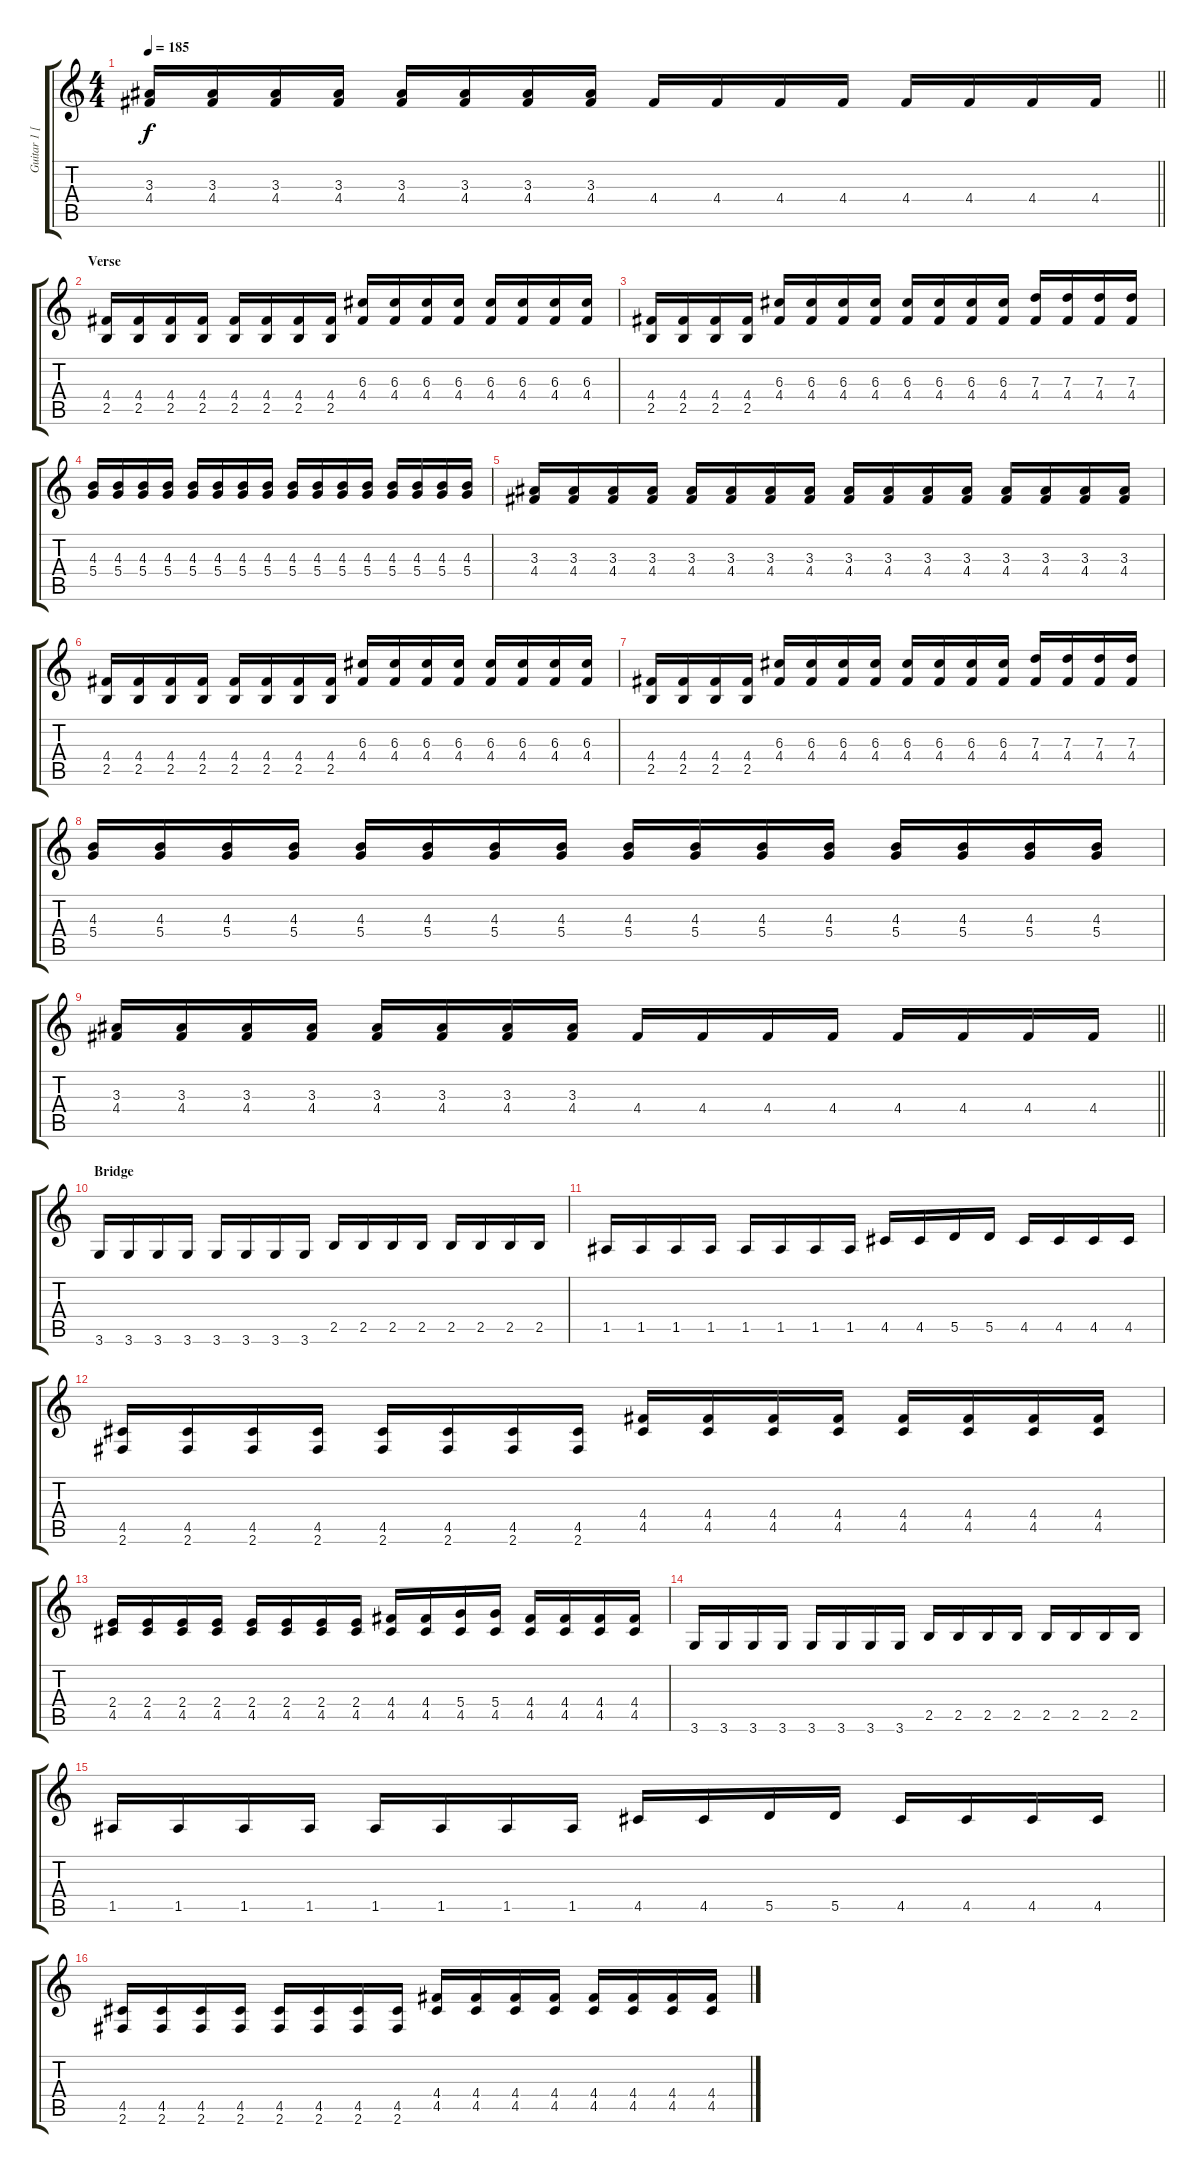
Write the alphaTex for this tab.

\track ("Guitar 1 [Left]" "Guitar 1 [") {instrument overdrivenguitar}
\staff {score tabs}
\tuning (E4 B3 G3 D3 A2 E2) {hide}
\ts (4 4)
\tempo 185
\clef g2
\barLineRight lightlight
\ks c
(3.3 4.4).16{dy f} (3.3 4.4).16 (3.3 4.4).16 (3.3 4.4).16 (3.3 4.4).16 (3.3 4.4).16 (3.3 4.4).16 (3.3 4.4).16 4.4.16 4.4.16 4.4.16 4.4.16 4.4.16 4.4.16 4.4.16 4.4.16 |
\section ("" "Verse")
(4.4 2.5).16 (4.4 2.5).16 (4.4 2.5).16 (4.4 2.5).16 (4.4 2.5).16 (4.4 2.5).16 (4.4 2.5).16 (4.4 2.5).16 (6.3 4.4).16 (6.3 4.4).16 (6.3 4.4).16 (6.3 4.4).16 (6.3 4.4).16 (6.3 4.4).16 (6.3 4.4).16 (6.3 4.4).16 |
(4.4 2.5).16 (4.4 2.5).16 (4.4 2.5).16 (4.4 2.5).16 (6.3 4.4).16 (6.3 4.4).16 (6.3 4.4).16 (6.3 4.4).16 (6.3 4.4).16 (6.3 4.4).16 (6.3 4.4).16 (6.3 4.4).16 (7.3 4.4).16 (7.3 4.4).16 (7.3 4.4).16 (7.3 4.4).16 |
(4.3 5.4).16 (4.3 5.4).16 (4.3 5.4).16 (4.3 5.4).16 (4.3 5.4).16 (4.3 5.4).16 (4.3 5.4).16 (4.3 5.4).16 (4.3 5.4).16 (4.3 5.4).16 (4.3 5.4).16 (4.3 5.4).16 (4.3 5.4).16 (4.3 5.4).16 (4.3 5.4).16 (4.3 5.4).16 |
(3.3 4.4).16 (3.3 4.4).16 (3.3 4.4).16 (3.3 4.4).16 (3.3 4.4).16 (3.3 4.4).16 (3.3 4.4).16 (3.3 4.4).16 (3.3 4.4).16 (3.3 4.4).16 (3.3 4.4).16 (3.3 4.4).16 (3.3 4.4).16 (3.3 4.4).16 (3.3 4.4).16 (3.3 4.4).16 |
(4.4 2.5).16 (4.4 2.5).16 (4.4 2.5).16 (4.4 2.5).16 (4.4 2.5).16 (4.4 2.5).16 (4.4 2.5).16 (4.4 2.5).16 (6.3 4.4).16 (6.3 4.4).16 (6.3 4.4).16 (6.3 4.4).16 (6.3 4.4).16 (6.3 4.4).16 (6.3 4.4).16 (6.3 4.4).16 |
(4.4 2.5).16 (4.4 2.5).16 (4.4 2.5).16 (4.4 2.5).16 (6.3 4.4).16 (6.3 4.4).16 (6.3 4.4).16 (6.3 4.4).16 (6.3 4.4).16 (6.3 4.4).16 (6.3 4.4).16 (6.3 4.4).16 (7.3 4.4).16 (7.3 4.4).16 (7.3 4.4).16 (7.3 4.4).16 |
(4.3 5.4).16 (4.3 5.4).16 (4.3 5.4).16 (4.3 5.4).16 (4.3 5.4).16 (4.3 5.4).16 (4.3 5.4).16 (4.3 5.4).16 (4.3 5.4).16 (4.3 5.4).16 (4.3 5.4).16 (4.3 5.4).16 (4.3 5.4).16 (4.3 5.4).16 (4.3 5.4).16 (4.3 5.4).16 |
\barLineRight lightlight
(3.3 4.4).16 (3.3 4.4).16 (3.3 4.4).16 (3.3 4.4).16 (3.3 4.4).16 (3.3 4.4).16 (3.3 4.4).16 (3.3 4.4).16 4.4.16 4.4.16 4.4.16 4.4.16 4.4.16 4.4.16 4.4.16 4.4.16 |
\section ("" "Bridge")
3.6.16 3.6.16 3.6.16 3.6.16 3.6.16 3.6.16 3.6.16 3.6.16 2.5.16 2.5.16 2.5.16 2.5.16 2.5.16 2.5.16 2.5.16 2.5.16 |
1.5.16 1.5.16 1.5.16 1.5.16 1.5.16 1.5.16 1.5.16 1.5.16 4.5.16 4.5.16 5.5.16 5.5.16 4.5.16 4.5.16 4.5.16 4.5.16 |
(4.5 2.6).16 (4.5 2.6).16 (4.5 2.6).16 (4.5 2.6).16 (4.5 2.6).16 (4.5 2.6).16 (4.5 2.6).16 (4.5 2.6).16 (4.4 4.5).16 (4.4 4.5).16 (4.4 4.5).16 (4.4 4.5).16 (4.4 4.5).16 (4.4 4.5).16 (4.4 4.5).16 (4.4 4.5).16 |
(2.4 4.5).16 (2.4 4.5).16 (2.4 4.5).16 (2.4 4.5).16 (2.4 4.5).16 (2.4 4.5).16 (2.4 4.5).16 (2.4 4.5).16 (4.4 4.5).16 (4.4 4.5).16 (5.4 4.5).16 (5.4 4.5).16 (4.4 4.5).16 (4.4 4.5).16 (4.4 4.5).16 (4.4 4.5).16 |
3.6.16 3.6.16 3.6.16 3.6.16 3.6.16 3.6.16 3.6.16 3.6.16 2.5.16 2.5.16 2.5.16 2.5.16 2.5.16 2.5.16 2.5.16 2.5.16 |
1.5.16 1.5.16 1.5.16 1.5.16 1.5.16 1.5.16 1.5.16 1.5.16 4.5.16 4.5.16 5.5.16 5.5.16 4.5.16 4.5.16 4.5.16 4.5.16 |
(4.5 2.6).16 (4.5 2.6).16 (4.5 2.6).16 (4.5 2.6).16 (4.5 2.6).16 (4.5 2.6).16 (4.5 2.6).16 (4.5 2.6).16 (4.4 4.5).16 (4.4 4.5).16 (4.4 4.5).16 (4.4 4.5).16 (4.4 4.5).16 (4.4 4.5).16 (4.4 4.5).16 (4.4 4.5).16
